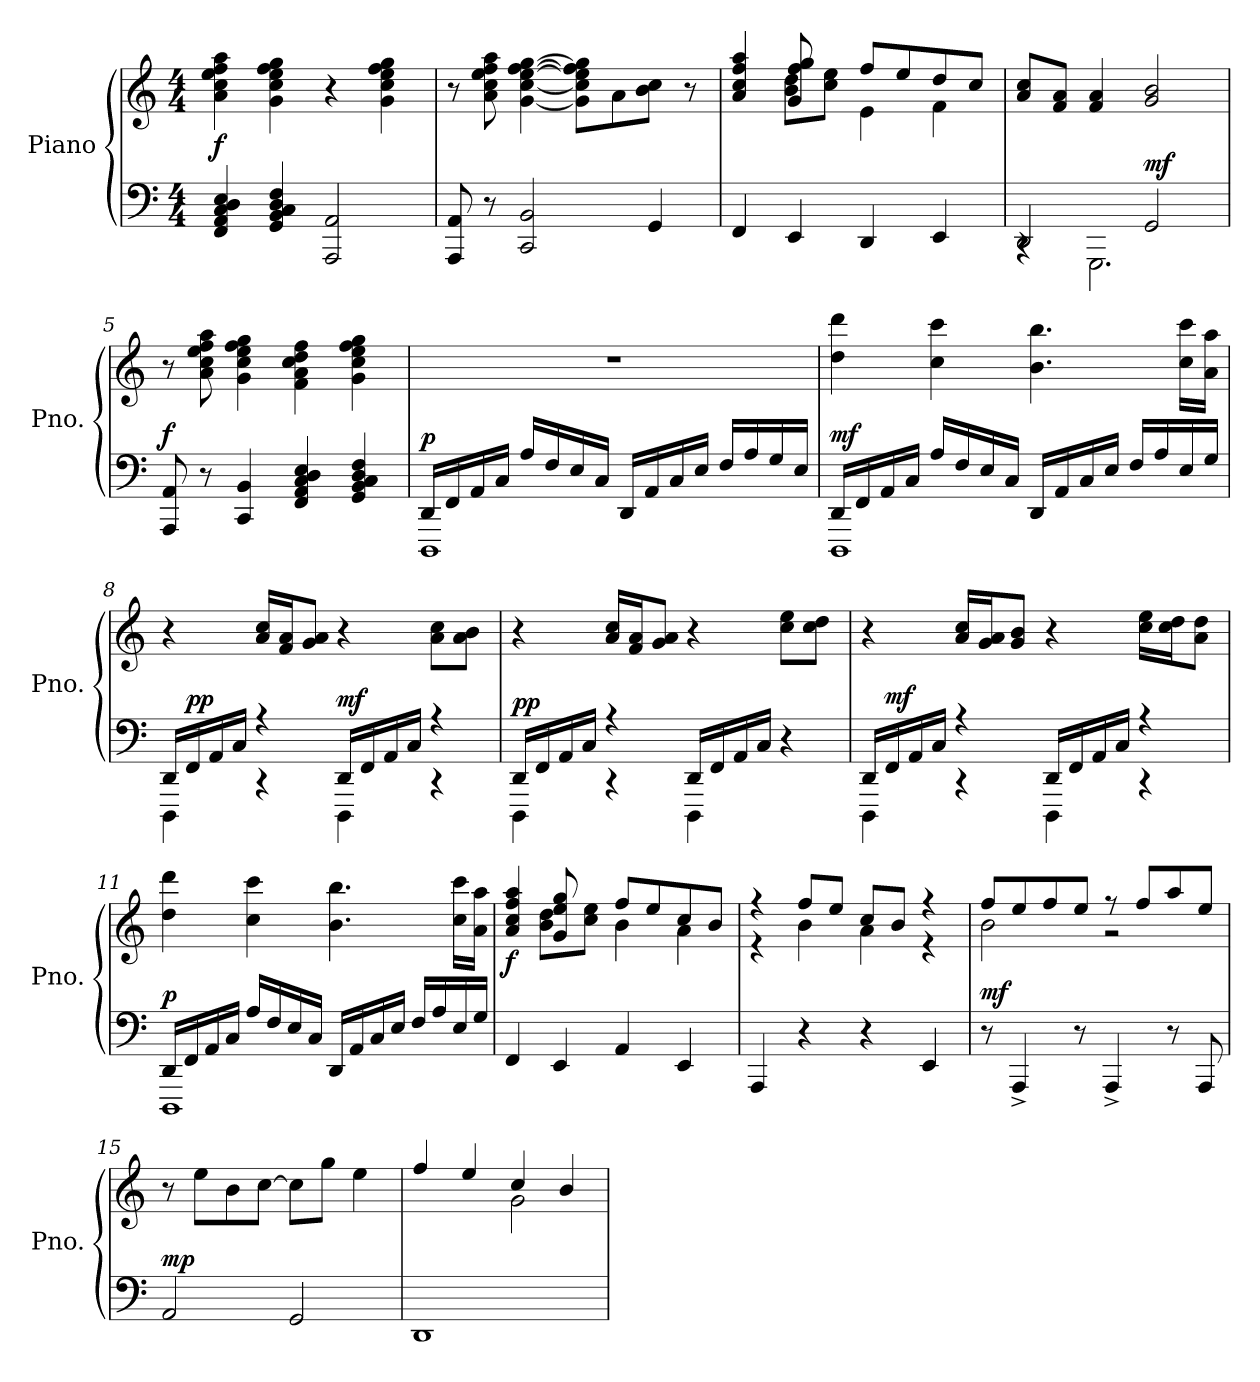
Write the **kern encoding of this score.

**kern	**kern	**dynam
*part1	*part1	*part1
*staff2	*staff1	*staff1/2
*I"Piano	*	*
*I'Pno.	*	*
*clefF4	*clefG2	*
*k[]	*k[]	*
*M4/4	*M4/4	*
*MM60	*MM60	*
=1	=1	=1
!	!	!LO:DY:a=2
4FF/ 4AA/ 4C/ 4D/ 4E/	4a\ 4cc\ 4ee\ 4ff\ 4aa\	f
4GG/ 4BB/ 4C/ 4D/ 4F/	4g\ 4cc\ 4ee\ 4ff\ 4gg\	.
2AAA/ 2AA/	4r	.
.	4g\ 4cc\ 4ee\ 4ff\ 4gg\	.
=2	=2	=2
8AAA/ 8AA/	8r	.
8r	8a\ 8cc\ 8ee\ 8ff\ 8aa\	.
2CC/ 2BB/	[4g\ [4cc\ [4ee\ [4ff\ [4gg\	.
.	8g\] 8cc\] 8ee\] 8ff\] 8gg\]L	.
.	8a\	.
4GG/	8b\ 8cc\J	.
.	8r	.
=3	=3	=3
*	*^	*
4FF/	4a/ 4cc/ 4ff/ 4aa/	4ryy	.
4EE/	8g/ 8ff/ 8gg/	8b\ 8dd\L	.
.	8rdd	8cc\ 8ee\J	.
4DD/	8ff/L	4e\	.
.	8ee/	.	.
4EE/	8dd/	4f\	.
.	8cc/J	.	.
*	*v	*v	*
=4	=4	=4
*^	*	*
2DD/	4rCC	8a/ 8cc/L	.
.	.	8f/ 8a/J	.
.	2.GGG\	4f/ 4a/	.
!	!	!	!LO:DY:a=2
2GG/	.	2g/ 2b/	mf
*v	*v	*	*
!!LO:LB:g=z
=5	=5	=5
!	!	!LO:DY:a=2
8AAA/ 8AA/	8r	f
8r	8a\ 8cc\ 8ee\ 8ff\ 8aa\	.
4CC/ 4BB/	4g\ 4cc\ 4ee\ 4ff\ 4gg\	.
4FF/ 4AA/ 4C/ 4D/ 4E/	4f\ 4a\ 4cc\ 4dd\ 4ff\	.
4GG/ 4BB/ 4C/ 4D/ 4F/	4g\ 4cc\ 4ee\ 4ff\ 4gg\	.
=6	=6	=6
*^	*	*
!	!	!	!LO:DY:a=2
16DD/LL	1DDD	1r	p
16FF/	.	.	.
16AA/	.	.	.
16C/JJ	.	.	.
16A/LL	.	.	.
16F/	.	.	.
16E/	.	.	.
16C/JJ	.	.	.
16DD/LL	.	.	.
16AA/	.	.	.
16C/	.	.	.
16E/JJ	.	.	.
16F/LL	.	.	.
16A/	.	.	.
16G/	.	.	.
16E/JJ	.	.	.
!!LO:LB:g=z
=7	=7	=7	=7
!	!	!	!LO:DY:a=2
16DD/LL	1DDD	4dd\ 4ddd\	mf
16FF/	.	.	.
16AA/	.	.	.
16C/JJ	.	.	.
16A/LL	.	4cc\ 4ccc\	.
16F/	.	.	.
16E/	.	.	.
16C/JJ	.	.	.
16DD/LL	.	4.b\ 4.bb\	.
16AA/	.	.	.
16C/	.	.	.
16E/JJ	.	.	.
16F/LL	.	.	.
16A/	.	.	.
16E/	.	16cc\ 16ccc\LL	.
16G/JJ	.	16a\ 16aa\JJ	.
=8	=8	=8	=8
16DD/LL	4DDD\	4r	.
!	!	!	!LO:DY:a=2
16FF/	.	.	pp
16AA/	.	.	.
16C/JJ	.	.	.
4r	4r	16a/ 16cc/LL	.
.	.	16f/ 16a/J	.
.	.	8g/ 8a/J	.
!	!	!	!LO:DY:a=2
16DD/LL	4DDD\	4r	mf
16FF/	.	.	.
16AA/	.	.	.
16C/JJ	.	.	.
4r	4r	8a\ 8cc\L	.
.	.	8a\ 8b\J	.
!!LO:LB:g=z
=9	=9	=9	=9
!	!	!	!LO:DY:a=2
16DD/LL	4DDD\	4r	pp
16FF/	.	.	.
16AA/	.	.	.
16C/JJ	.	.	.
4r	4r	16a/ 16cc/LL	.
.	.	16f/ 16a/J	.
.	.	8g/ 8a/J	.
16DD/LL	4DDD\	4r	.
16FF/	.	.	.
16AA/	.	.	.
16C/JJ	.	.	.
4r	4ryy	8cc\ 8ee\L	.
.	.	8cc\ 8dd\J	.
=10	=10	=10	=10
16DD/LL	4DDD\	4r	.
!	!	!	!LO:DY:a=2
16FF/	.	.	mf
16AA/	.	.	.
16C/JJ	.	.	.
4r	4r	16a/ 16cc/LL	.
.	.	16g/ 16a/J	.
.	.	8g/ 8b/J	.
16DD/LL	4DDD\	4r	.
16FF/	.	.	.
16AA/	.	.	.
16C/JJ	.	.	.
4r	4r	16cc\ 16ee\LL	.
.	.	16cc\ 16dd\J	.
.	.	8a\ 8dd\J	.
!!LO:LB:g=z
=11	=11	=11	=11
!	!	!	!LO:DY:a=2
16DD/LL	1DDD	4dd\ 4ddd\	p
16FF/	.	.	.
16AA/	.	.	.
16C/JJ	.	.	.
16A/LL	.	4cc\ 4ccc\	.
16F/	.	.	.
16E/	.	.	.
16C/JJ	.	.	.
16DD/LL	.	4.b\ 4.bb\	.
16AA/	.	.	.
16C/	.	.	.
16E/JJ	.	.	.
16F/LL	.	.	.
16A/	.	.	.
16E/	.	16cc\ 16ccc\LL	.
16G/JJ	.	16a\ 16aa\JJ	.
*v	*v	*	*
=12	=12	=12
*	*^	*
!	!	!	!LO:DY:b
4FF/	4a/ 4cc/ 4ff/ 4aa/	4ryy	f
4EE/	8g/ 8ee/ 8gg/	8b\ 8dd\L	.
.	8rdd	8cc\ 8ee\J	.
4AA/	8ff/L	4b\	.
.	8ee/	.	.
4EE/	8cc/	4a\	.
.	8b/J	.	.
=13	=13	=13	=13
4AAA/	4r	4r	.
4r	8ff/L	4b\	.
.	8ee/J	.	.
4r	8cc/L	4a\	.
.	8b/J	.	.
4EE/	4r	4r	.
!!LO:PB:g=z	!!
=14	=14	=14	=14
!	!	!	!LO:DY:a=2
8r	8ff/L	2b\	mf
4AAA^/	8ee/	.	.
.	8ff/	.	.
8r	8ee/J	.	.
4AAA^/	8r	2r	.
.	8ff/L	.	.
8r	8aa/	.	.
8AAA/	8ee/J	.	.
*	*v	*v	*
=15	=15	=15
!	!	!LO:DY:a=2
2AA/	8r	mp
.	8ee\L	.
.	8b\	.
.	[8cc\J	.
2GG/	8cc\L]	.
.	8gg\J	.
.	4ee\	.
=16	=16	=16
*	*^	*
1DD	4ff/	2ryy	.
.	4ee/	.	.
.	4cc/	2g\	.
.	4b/	.	.
*	*v	*v	*
=	=	=
*-	*-	*-
